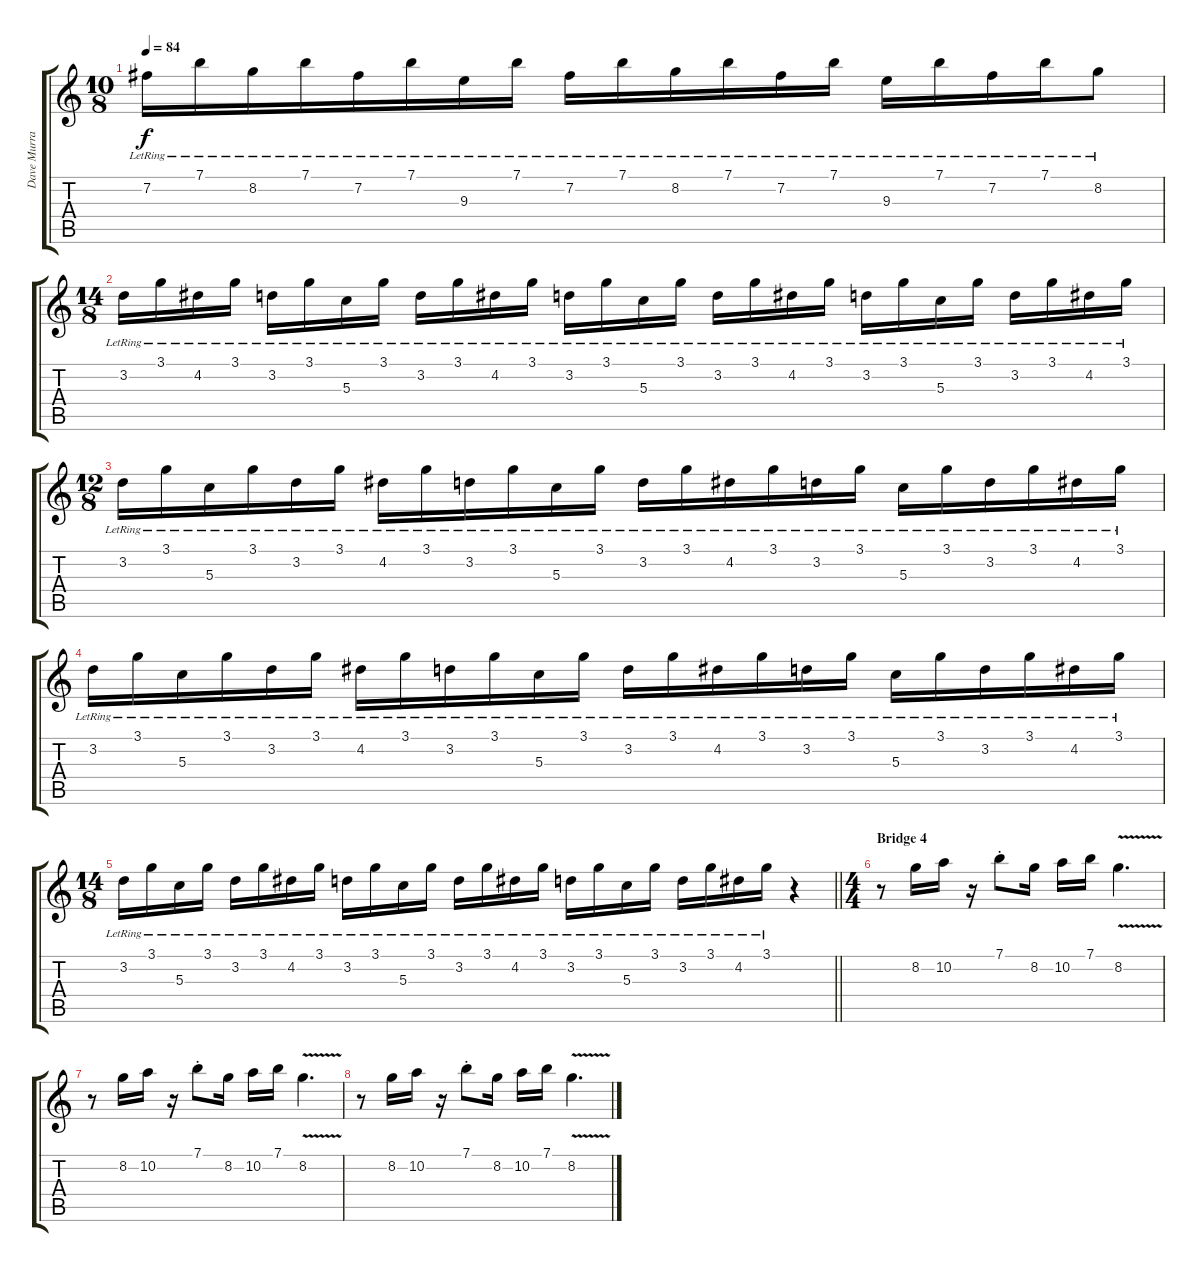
\track ("Dave Murray" "Dave Murra") {instrument overdrivenguitar}
\staff {score tabs}
\tuning (E4 B3 G3 D3 A2 E2) {hide}
\ts (10 8)
\tempo 84
\clef g2
\ks c
7.2{lr}.16{dy f} 7.1{lr}.16 8.2{lr}.16 7.1{lr}.16 7.2{lr}.16 7.1{lr}.16 9.3{lr}.16 7.1{lr}.16 7.2{lr}.16 7.1{lr}.16 8.2{lr}.16 7.1{lr}.16 7.2{lr}.16 7.1{lr}.16 9.3{lr}.16 7.1{lr}.16 7.2{lr}.16 7.1{lr}.16 8.2{lr}.8 |
\ts (14 8)
3.2{lr}.16 3.1{lr}.16 4.2{lr}.16 3.1{lr}.16 3.2{lr}.16 3.1{lr}.16 5.3{lr}.16 3.1{lr}.16 3.2{lr}.16 3.1{lr}.16 4.2{lr}.16 3.1{lr}.16 3.2{lr}.16 3.1{lr}.16 5.3{lr}.16 3.1{lr}.16 3.2{lr}.16 3.1{lr}.16 4.2{lr}.16 3.1{lr}.16 3.2{lr}.16 3.1{lr}.16 5.3{lr}.16 3.1{lr}.16 3.2{lr}.16 3.1{lr}.16 4.2{lr}.16 3.1{lr}.16 |
\ts (12 8)
3.2{lr}.16 3.1{lr}.16 5.3{lr}.16 3.1{lr}.16 3.2{lr}.16 3.1{lr}.16 4.2{lr}.16 3.1{lr}.16 3.2{lr}.16 3.1{lr}.16 5.3{lr}.16 3.1{lr}.16 3.2{lr}.16 3.1{lr}.16 4.2{lr}.16 3.1{lr}.16 3.2{lr}.16 3.1{lr}.16 5.3{lr}.16 3.1{lr}.16 3.2{lr}.16 3.1{lr}.16 4.2{lr}.16 3.1{lr}.16 |
3.2{lr}.16 3.1{lr}.16 5.3{lr}.16 3.1{lr}.16 3.2{lr}.16 3.1{lr}.16 4.2{lr}.16 3.1{lr}.16 3.2{lr}.16 3.1{lr}.16 5.3{lr}.16 3.1{lr}.16 3.2{lr}.16 3.1{lr}.16 4.2{lr}.16 3.1{lr}.16 3.2{lr}.16 3.1{lr}.16 5.3{lr}.16 3.1{lr}.16 3.2{lr}.16 3.1{lr}.16 4.2{lr}.16 3.1{lr}.16 |
\ts (14 8)
\barLineRight lightlight
3.2{lr}.16 3.1{lr}.16 5.3{lr}.16 3.1{lr}.16 3.2{lr}.16 3.1{lr}.16 4.2{lr}.16 3.1{lr}.16 3.2{lr}.16 3.1{lr}.16 5.3{lr}.16 3.1{lr}.16 3.2{lr}.16 3.1{lr}.16 4.2{lr}.16 3.1{lr}.16 3.2{lr}.16 3.1{lr}.16 5.3{lr}.16 3.1{lr}.16 3.2{lr}.16 3.1{lr}.16 4.2{lr}.16 3.1{lr}.16 r.4{instrument overdrivenguitar} |
\ts (4 4)
\section ("" "Bridge 4")
r.8 8.2.16 10.2.16 r.16 7.1{st}.8 8.2.16 10.2.16 7.1.16 8.2{v}.4{d} |
r.8 8.2.16 10.2.16 r.16 7.1{st}.8 8.2.16 10.2.16 7.1.16 8.2{v}.4{d} |
r.8 8.2.16 10.2.16 r.16 7.1{st}.8 8.2.16 10.2.16 7.1.16 8.2{v}.4{d}
